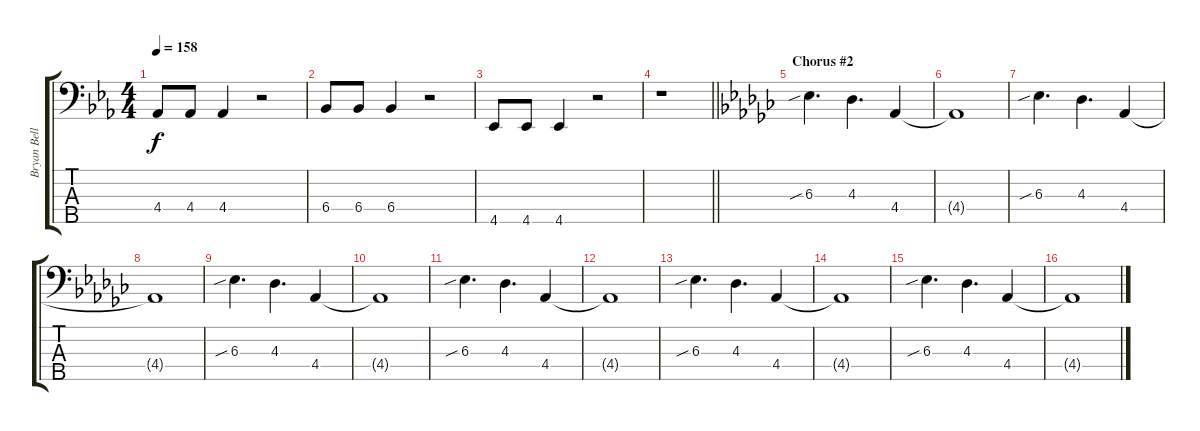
\track ("Bryan Beller (Bass)" "Bryan Bell") {instrument electricbassfinger}
\staff {score tabs}
\tuning (G2 D2 A1 E1 B0) {hide}
\ts (4 4)
\tempo 158
\clef f4
\ks eb
4.4.8{dy f} 4.4.8 4.4.4 r.2 |
6.4.8 6.4.8 6.4.4 r.2 |
4.5.8 4.5.8 4.5.4 r.2 |
\barLineRight lightlight
r.1 |
\section ("" "Chorus #2")
\ks gb
6.3{sib}.4{d} 4.3.4{d} 4.4.4 |
4.4{t}.1 |
6.3{sib}.4{d} 4.3.4{d} 4.4.4 |
4.4{t}.1 |
6.3{sib}.4{d} 4.3.4{d} 4.4.4 |
4.4{t}.1 |
6.3{sib}.4{d} 4.3.4{d} 4.4.4 |
4.4{t}.1 |
6.3{sib}.4{d} 4.3.4{d} 4.4.4 |
4.4{t}.1 |
6.3{sib}.4{d} 4.3.4{d} 4.4.4 |
4.4{t}.1
